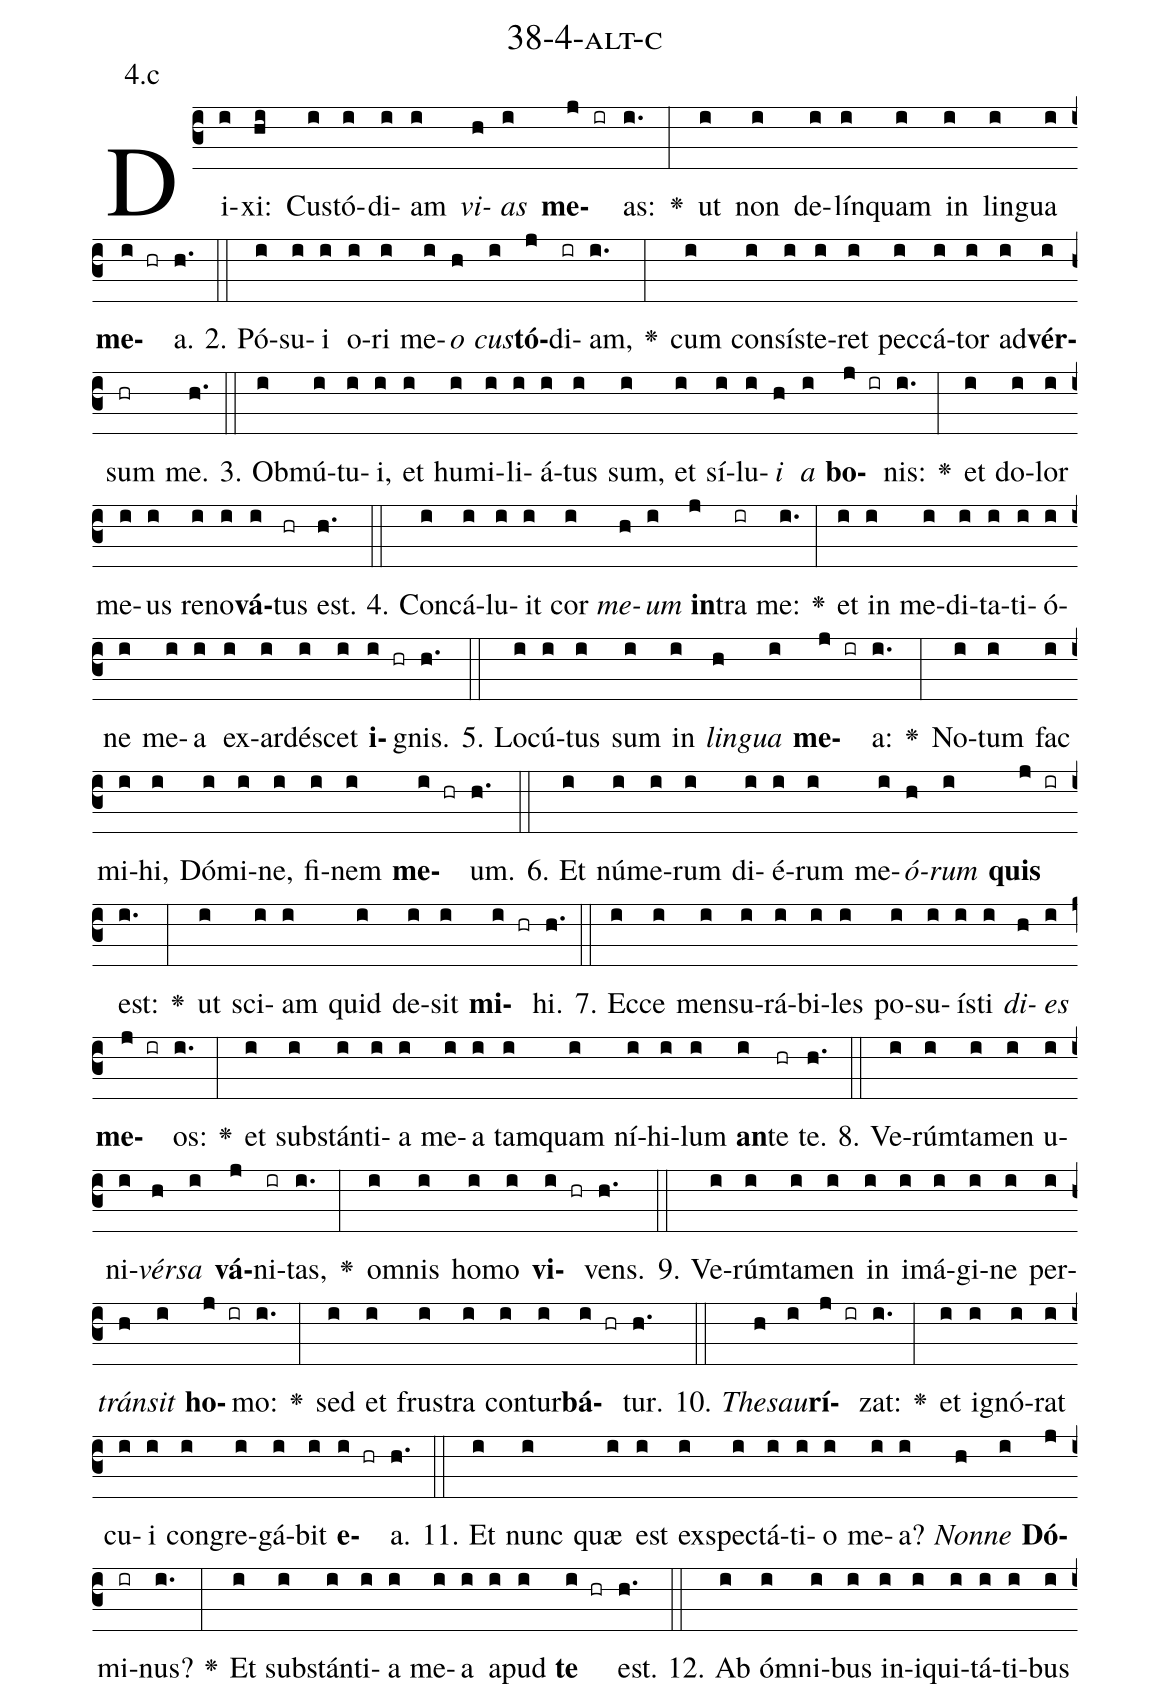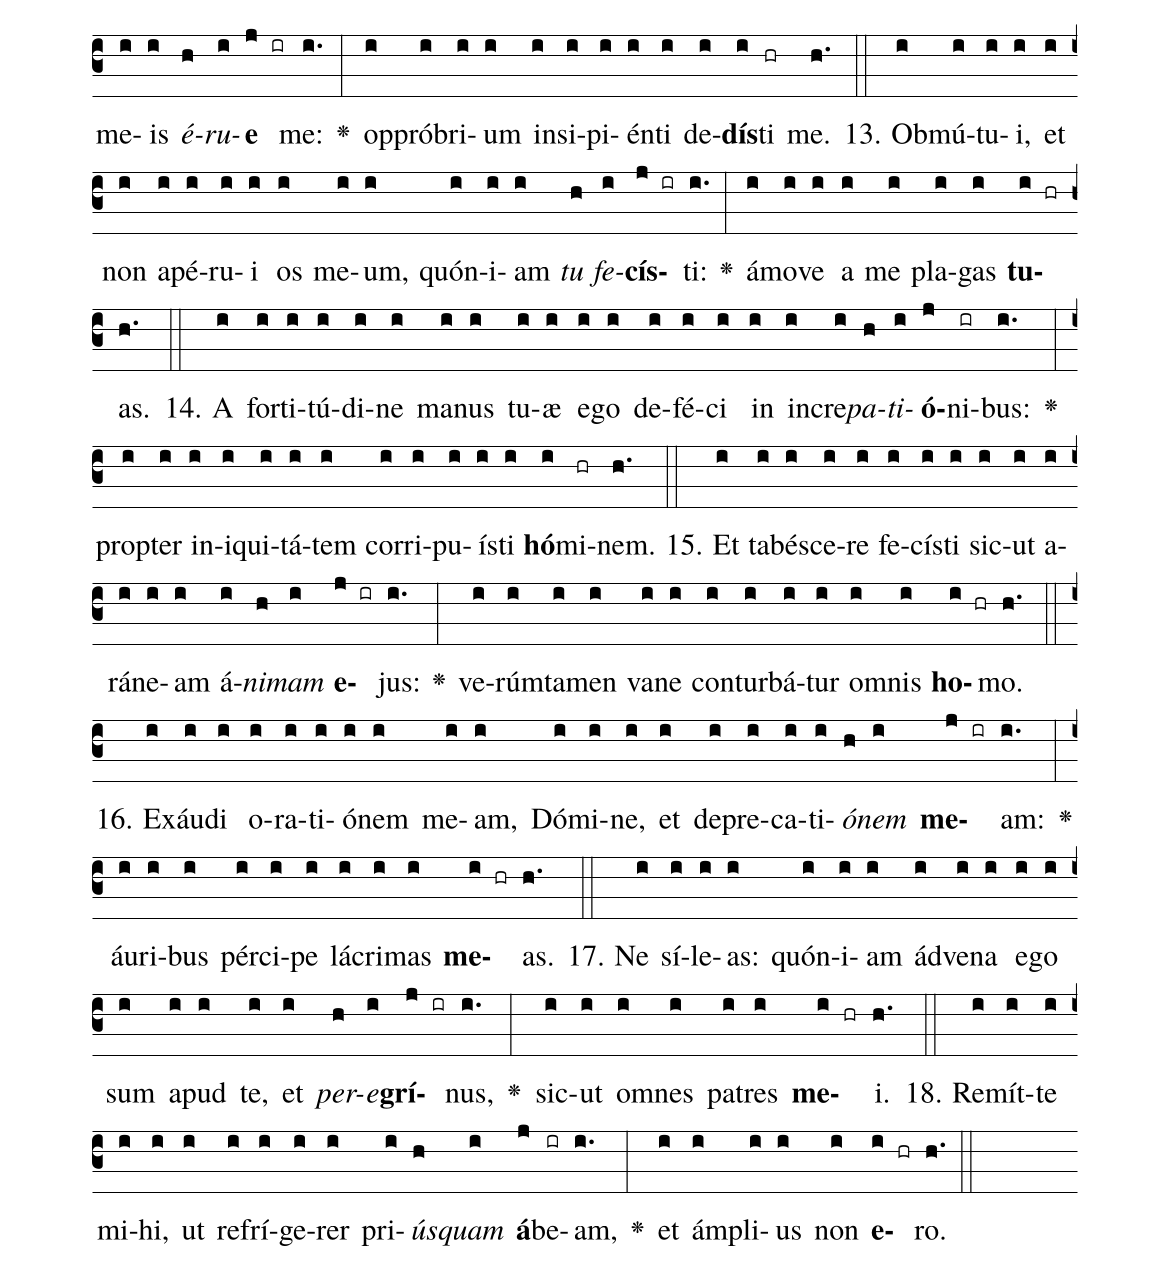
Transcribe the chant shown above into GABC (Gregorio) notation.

name: 38-4-alt-c;
annotation: 4.c;
%%
(c3)Di(i)xi:(hi) Cus(i)tó(i)di(i)am(i) <i>vi</i>(h)<i>as</i>(i) <b>me</b>(j ir)as:(i.) <v>\greheightstar</v>(:) ut(i) non(i) de(i)lín(i)quam(i) in(i) lin(i)gua(i) <b>me</b>(i hr)a.(h.) (::)
2. Pó(i)su(i)i(i) o(i)ri(i) me(i)<i>o</i>(h) <i>cus</i>(i)<b>tó</b>(j)di(ir)am,(i.) <v>\greheightstar</v>(:) cum(i) con(i)sís(i)te(i)ret(i) pec(i)cá(i)tor(i) ad(i)<b>vér</b>(i)sum(hr) me.(h.) (::)
3. Ob(i)mú(i)tu(i)i,(i) et(i) hu(i)mi(i)li(i)á(i)tus(i) sum,(i) et(i) sí(i)lu(i)<i>i</i>(h) <i>a</i>(i) <b>bo</b>(j ir)nis:(i.) <v>\greheightstar</v>(:) et(i) do(i)lor(i) me(i)us(i) re(i)no(i)<b>vá</b>(i)tus(hr) est.(h.) (::)
4. Con(i)cá(i)lu(i)it(i) cor(i) <i>me</i>(h)<i>um</i>(i) <b>in</b>(j)tra(ir) me:(i.) <v>\greheightstar</v>(:) et(i) in(i) me(i)di(i)ta(i)ti(i)ó(i)ne(i) me(i)a(i) ex(i)ar(i)dé(i)scet(i) <b>i</b>(i hr)gnis.(h.) (::)
5. Lo(i)cú(i)tus(i) sum(i) in(i) <i>lin</i>(h)<i>gua</i>(i) <b>me</b>(j ir)a:(i.) <v>\greheightstar</v>(:) No(i)tum(i) fac(i) mi(i)hi,(i) Dó(i)mi(i)ne,(i) fi(i)nem(i) <b>me</b>(i hr)um.(h.) (::)
6. Et(i) nú(i)me(i)rum(i) di(i)é(i)rum(i) me(i)<i>ó</i>(h)<i>rum</i>(i) <b>quis</b>(j ir) est:(i.) <v>\greheightstar</v>(:) ut(i) sci(i)am(i) quid(i) de(i)sit(i) <b>mi</b>(i hr)hi.(h.) (::)
7. Ec(i)ce(i) men(i)su(i)rá(i)bi(i)les(i) po(i)su(i)ís(i)ti(i) <i>di</i>(h)<i>es</i>(i) <b>me</b>(j ir)os:(i.) <v>\greheightstar</v>(:) et(i) sub(i)stán(i)ti(i)a(i) me(i)a(i) tam(i)quam(i) ní(i)hi(i)lum(i) <b>an</b>(i)te(hr) te.(h.) (::)
8. Ve(i)rúm(i)ta(i)men(i) u(i)ni(i)<i>vér</i>(h)<i>sa</i>(i) <b>vá</b>(j)ni(ir)tas,(i.) <v>\greheightstar</v>(:) om(i)nis(i) ho(i)mo(i) <b>vi</b>(i hr)vens.(h.) (::)
9. Ve(i)rúm(i)ta(i)men(i) in(i) i(i)má(i)gi(i)ne(i) per(i)<i>tráns</i>(h)<i>it</i>(i) <b>ho</b>(j ir)mo:(i.) <v>\greheightstar</v>(:) sed(i) et(i) frus(i)tra(i) con(i)tur(i)<b>bá</b>(i hr)tur.(h.) (::)
10. <i>The</i>(h)<i>sau</i>(i)<b>rí</b>(j ir)zat:(i.) <v>\greheightstar</v>(:) et(i) i(i)gnó(i)rat(i) cu(i)i(i) con(i)gre(i)gá(i)bit(i) <b>e</b>(i hr)a.(h.) (::)
11. Et(i) nunc(i) quæ(i) est(i) ex(i)spec(i)tá(i)ti(i)o(i) me(i)a?(i) <i>Non</i>(h)<i>ne</i>(i) <b>Dó</b>(j)mi(ir)nus?(i.) <v>\greheightstar</v>(:) Et(i) sub(i)stán(i)ti(i)a(i) me(i)a(i) a(i)pud(i) <b>te</b>(i hr) est.(h.) (::)
12. Ab(i) óm(i)ni(i)bus(i) in(i)i(i)qui(i)tá(i)ti(i)bus(i) me(i)is(i) <i>é</i>(h)<i>ru</i>(i)<b>e</b>(j ir) me:(i.) <v>\greheightstar</v>(:) op(i)pró(i)bri(i)um(i) in(i)si(i)pi(i)én(i)ti(i) de(i)<b>dís</b>(i)ti(hr) me.(h.) (::)
13. Ob(i)mú(i)tu(i)i,(i) et(i) non(i) a(i)pé(i)ru(i)i(i) os(i) me(i)um,(i) quón(i)i(i)am(i) <i>tu</i>(h) <i>fe</i>(i)<b>cís</b>(j ir)ti:(i.) <v>\greheightstar</v>(:) á(i)mo(i)ve(i) a(i) me(i) pla(i)gas(i) <b>tu</b>(i hr)as.(h.) (::)
14. A(i) for(i)ti(i)tú(i)di(i)ne(i) ma(i)nus(i) tu(i)æ(i) e(i)go(i) de(i)fé(i)ci(i) in(i) in(i)cre(i)<i>pa</i>(h)<i>ti</i>(i)<b>ó</b>(j)ni(ir)bus:(i.) <v>\greheightstar</v>(:) prop(i)ter(i) in(i)i(i)qui(i)tá(i)tem(i) cor(i)ri(i)pu(i)ís(i)ti(i) <b>hó</b>(i)mi(hr)nem.(h.) (::)
15. Et(i) ta(i)bé(i)sce(i)re(i) fe(i)cís(i)ti(i) sic(i)ut(i) a(i)rá(i)ne(i)am(i) á(i)<i>ni</i>(h)<i>mam</i>(i) <b>e</b>(j ir)jus:(i.) <v>\greheightstar</v>(:) ve(i)rúm(i)ta(i)men(i) va(i)ne(i) con(i)tur(i)bá(i)tur(i) om(i)nis(i) <b>ho</b>(i hr)mo.(h.) (::)
16. Ex(i)áu(i)di(i) o(i)ra(i)ti(i)ó(i)nem(i) me(i)am,(i) Dó(i)mi(i)ne,(i) et(i) de(i)pre(i)ca(i)ti(i)<i>ó</i>(h)<i>nem</i>(i) <b>me</b>(j ir)am:(i.) <v>\greheightstar</v>(:) áu(i)ri(i)bus(i) pér(i)ci(i)pe(i) lá(i)cri(i)mas(i) <b>me</b>(i hr)as.(h.) (::)
17. Ne(i) sí(i)le(i)as:(i) quón(i)i(i)am(i) ád(i)ve(i)na(i) e(i)go(i) sum(i) a(i)pud(i) te,(i) et(i) <i>per</i>(h)<i>e</i>(i)<b>grí</b>(j ir)nus,(i.) <v>\greheightstar</v>(:) sic(i)ut(i) om(i)nes(i) pa(i)tres(i) <b>me</b>(i hr)i.(h.) (::)
18. Re(i)mít(i)te(i) mi(i)hi,(i) ut(i) re(i)frí(i)ge(i)rer(i) pri(i)<i>ús</i>(h)<i>quam</i>(i) <b>á</b>(j)be(ir)am,(i.) <v>\greheightstar</v>(:) et(i) ám(i)pli(i)us(i) non(i) <b>e</b>(i hr)ro.(h.) (::)
